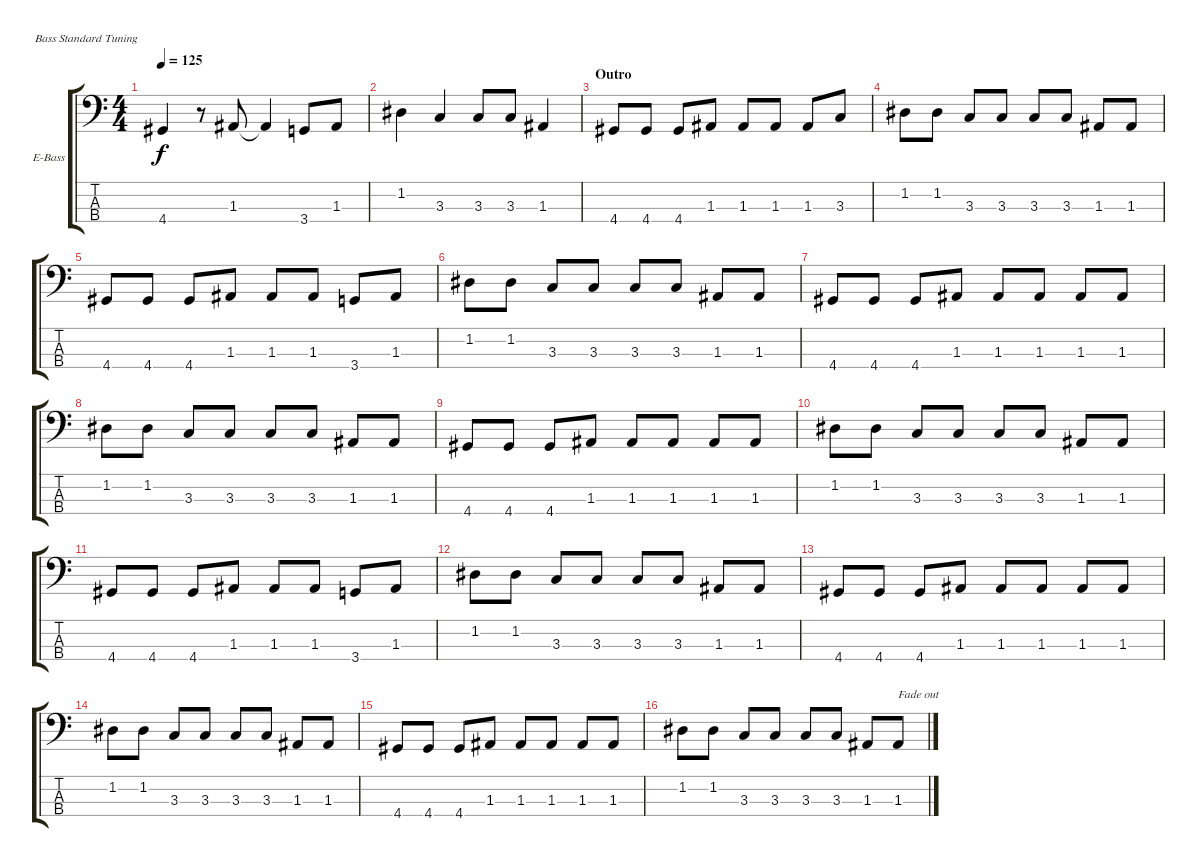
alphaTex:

\bracketExtendMode groupsimilarinstruments
\firstSystemTrackNameOrientation horizontal
\otherSystemsTrackNameOrientation horizontal
\track ("Alec John Such" "E-Bass") {instrument electricbassfinger}
\staff {score tabs}
\tuning (G2 D2 A1 E1)
\ts (4 4)
\tempo 125
\clef f4
\ks c
4.4.4{dy f} r.8 1.3.8 1.3{t}.4 3.4.8 1.3.8 |
1.2.4 3.3.4 3.3.8 3.3.8 1.3.4 |
\section ("" "Outro")
4.4.8 4.4.8 4.4.8 1.3.8 1.3.8 1.3.8 1.3.8 3.3.8 |
1.2.8 1.2.8 3.3.8 3.3.8 3.3.8 3.3.8 1.3.8 1.3.8 |
4.4.8 4.4.8 4.4.8 1.3.8 1.3.8 1.3.8 3.4.8 1.3.8 |
1.2.8 1.2.8 3.3.8 3.3.8 3.3.8 3.3.8 1.3.8 1.3.8 |
4.4.8 4.4.8 4.4.8 1.3.8 1.3.8 1.3.8 1.3.8 1.3.8 |
1.2.8 1.2.8 3.3.8 3.3.8 3.3.8 3.3.8 1.3.8 1.3.8 |
4.4.8 4.4.8 4.4.8 1.3.8 1.3.8 1.3.8 1.3.8 1.3.8 |
1.2.8 1.2.8 3.3.8 3.3.8 3.3.8 3.3.8 1.3.8 1.3.8 |
4.4.8 4.4.8 4.4.8 1.3.8 1.3.8 1.3.8 3.4.8 1.3.8 |
1.2.8 1.2.8 3.3.8 3.3.8 3.3.8 3.3.8 1.3.8 1.3.8 |
4.4.8 4.4.8 4.4.8 1.3.8 1.3.8 1.3.8 1.3.8 1.3.8 |
1.2.8 1.2.8 3.3.8 3.3.8 3.3.8 3.3.8 1.3.8 1.3.8 |
4.4.8 4.4.8 4.4.8 1.3.8 1.3.8 1.3.8 1.3.8 1.3.8 |
1.2.8 1.2.8 3.3.8 3.3.8 3.3.8 3.3.8 1.3.8 1.3.8{txt "Fade out"}
